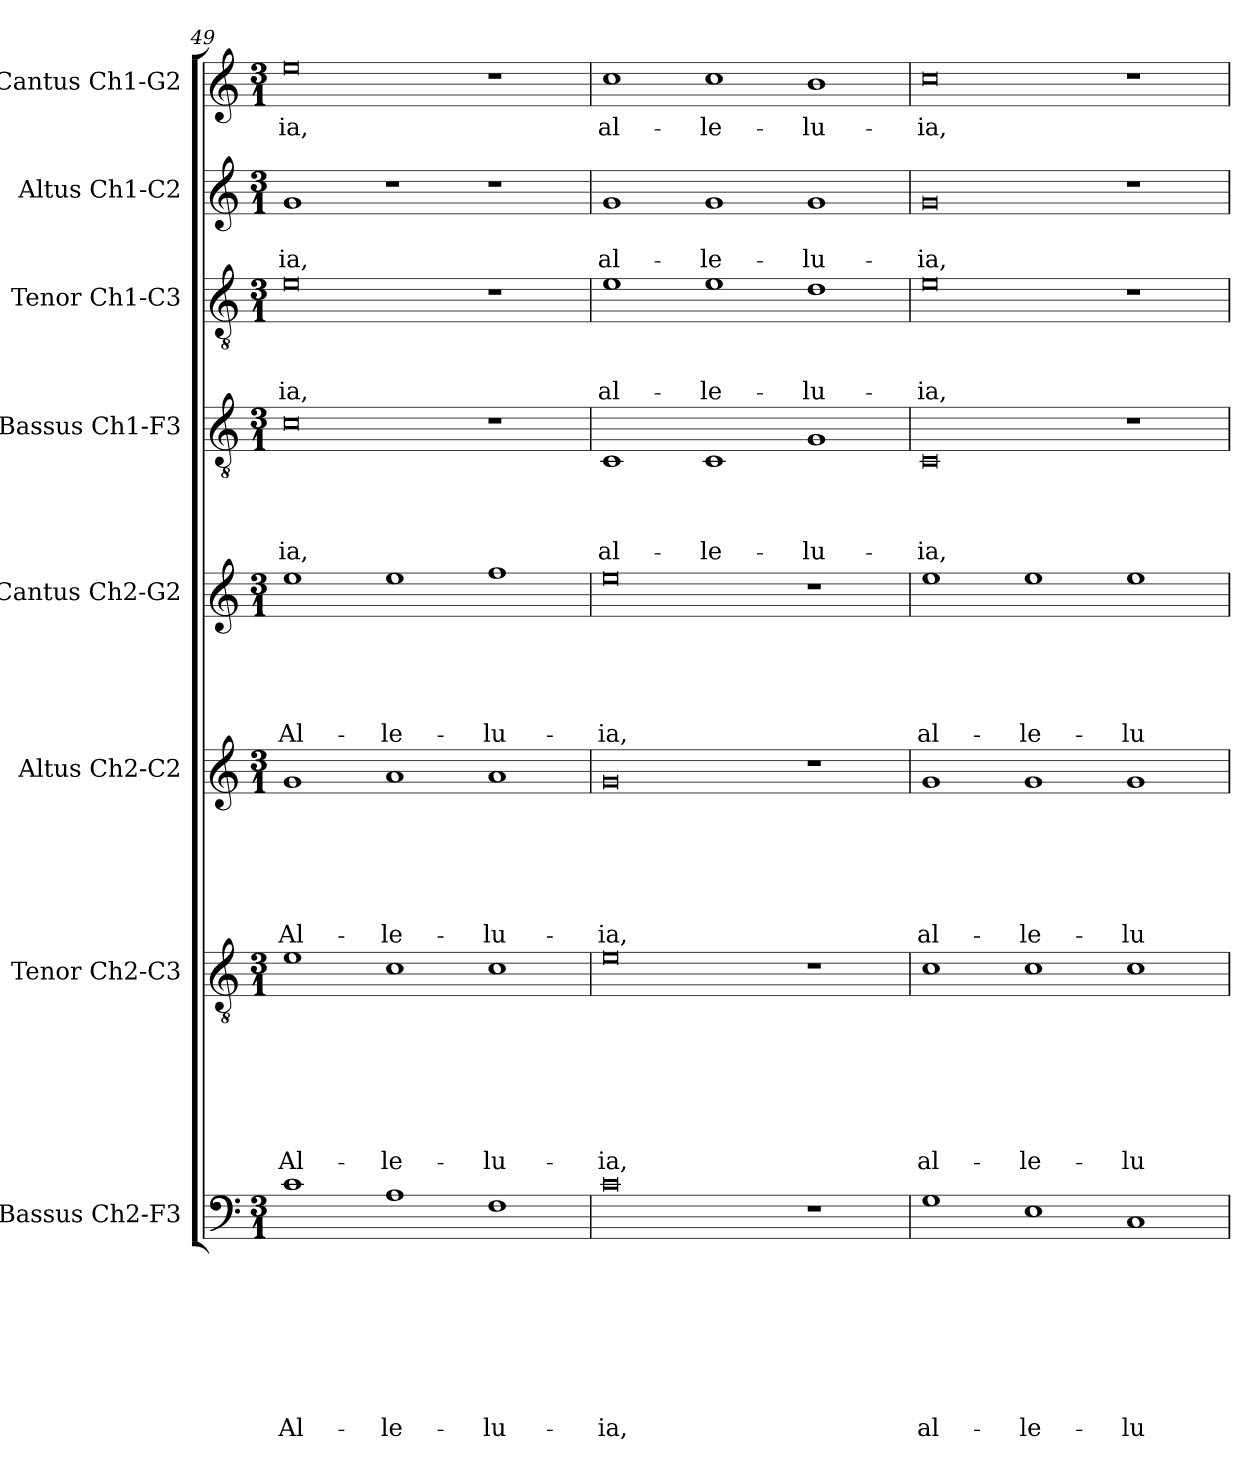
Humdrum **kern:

**kern	**text	**text	**text	**text	**text	**text	**text	**text	**kern	**text	**text	**text	**text	**text	**text	**text	**kern	**text	**text	**text	**text	**text	**text	**kern	**text	**text	**text	**text	**text	**kern	**text	**text	**text	**text	**kern	**text	**text	**text	**kern	**text	**text	**kern	**text
*part8	*part8	*part8	*part8	*part8	*part8	*part8	*part8	*part8	*part7	*part7	*part7	*part7	*part7	*part7	*part7	*part7	*part6	*part6	*part6	*part6	*part6	*part6	*part6	*part5	*part5	*part5	*part5	*part5	*part5	*part4	*part4	*part4	*part4	*part4	*part3	*part3	*part3	*part3	*part2	*part2	*part2	*part1	*part1
*staff8	*staff8	*staff8	*staff8	*staff8	*staff8	*staff8	*staff8	*staff8	*staff7	*staff7	*staff7	*staff7	*staff7	*staff7	*staff7	*staff7	*staff6	*staff6	*staff6	*staff6	*staff6	*staff6	*staff6	*staff5	*staff5	*staff5	*staff5	*staff5	*staff5	*staff4	*staff4	*staff4	*staff4	*staff4	*staff3	*staff3	*staff3	*staff3	*staff2	*staff2	*staff2	*staff1	*staff1
*I"Bassus Ch2-F3	*	*	*	*	*	*	*	*	*I"Tenor Ch2-C3	*	*	*	*	*	*	*	*I"Altus Ch2-C2	*	*	*	*	*	*	*I"Cantus Ch2-G2	*	*	*	*	*	*I"Bassus Ch1-F3	*	*	*	*	*I"Tenor Ch1-C3	*	*	*	*I"Altus Ch1-C2	*	*	*I"Cantus Ch1-G2	*
*I'B2	*	*	*	*	*	*	*	*	*I'T2	*	*	*	*	*	*	*	*I'A2	*	*	*	*	*	*	*I'C2	*	*	*	*	*	*I'B	*	*	*	*	*I'T	*	*	*	*I'A	*	*	*I'C	*
*clefF4	*	*	*	*	*	*	*	*	*clefGv2	*	*	*	*	*	*	*	*clefG2	*	*	*	*	*	*	*clefG2	*	*	*	*	*	*clefGv2	*	*	*	*	*clefGv2	*	*	*	*clefG2	*	*	*clefG2	*
*k[]	*	*	*	*	*	*	*	*	*k[]	*	*	*	*	*	*	*	*k[]	*	*	*	*	*	*	*k[]	*	*	*	*	*	*k[]	*	*	*	*	*k[]	*	*	*	*k[]	*	*	*k[]	*
*C:	*	*	*	*	*	*	*	*	*C:	*	*	*	*	*	*	*	*C:	*	*	*	*	*	*	*C:	*	*	*	*	*	*C:	*	*	*	*	*C:	*	*	*	*C:	*	*	*C:	*
*M3/1	*	*	*	*	*	*	*	*	*M3/1	*	*	*	*	*	*	*	*M3/1	*	*	*	*	*	*	*M3/1	*	*	*	*	*	*M3/1	*	*	*	*	*M3/1	*	*	*	*M3/1	*	*	*M3/1	*
=49	=49	=49	=49	=49	=49	=49	=49	=49	=49	=49	=49	=49	=49	=49	=49	=49	=49	=49	=49	=49	=49	=49	=49	=49	=49	=49	=49	=49	=49	=49	=49	=49	=49	=49	=49	=49	=49	=49	=49	=49	=49	=49	=49
!	!	!	!	!	!	!	!	!LO:LY:b	!	!	!	!	!	!	!	!LO:LY:b	!	!	!	!	!	!	!LO:LY:b	!	!	!	!	!	!LO:LY:b	!	!	!	!	!LO:LY:b	!	!	!	!LO:LY:b	!	!	!LO:LY:b	!	!LO:LY:b
1c	.	.	.	.	.	.	.	Al-	1e	.	.	.	.	.	.	Al-	1g	.	.	.	.	.	Al-	1ee	.	.	.	.	Al-	0c	.	.	.	-ia,	0e	.	.	-ia,	1g	.	-ia,	0ee	-ia,
!	!	!	!	!	!	!	!	!LO:LY:b	!	!	!	!	!	!	!	!LO:LY:b	!	!	!	!	!	!	!LO:LY:b	!	!	!	!	!	!LO:LY:b	!	!	!	!	!	!	!	!	!	!	!	!	!	!
1A	.	.	.	.	.	.	.	-le-	1c	.	.	.	.	.	.	-le-	1a	.	.	.	.	.	-le-	1ee	.	.	.	.	-le-	.	.	.	.	.	.	.	.	.	1r	.	.	.	.
!	!	!	!	!	!	!	!	!LO:LY:b	!	!	!	!	!	!	!	!LO:LY:b	!	!	!	!	!	!	!LO:LY:b	!	!	!	!	!	!LO:LY:b	!	!	!	!	!	!	!	!	!	!	!	!	!	!
1F	.	.	.	.	.	.	.	-lu-	1c	.	.	.	.	.	.	-lu-	1a	.	.	.	.	.	-lu-	1ff	.	.	.	.	-lu-	1r	.	.	.	.	1r	.	.	.	1r	.	.	1r	.
=50	=50	=50	=50	=50	=50	=50	=50	=50	=50	=50	=50	=50	=50	=50	=50	=50	=50	=50	=50	=50	=50	=50	=50	=50	=50	=50	=50	=50	=50	=50	=50	=50	=50	=50	=50	=50	=50	=50	=50	=50	=50	=50	=50
!	!	!	!	!	!	!	!	!LO:LY:b	!	!	!	!	!	!	!	!LO:LY:b	!	!	!	!	!	!	!LO:LY:b	!	!	!	!	!	!LO:LY:b	!	!	!	!	!LO:LY:b	!	!	!	!LO:LY:b	!	!	!LO:LY:b	!	!LO:LY:b
0c	.	.	.	.	.	.	.	-ia,	0e	.	.	.	.	.	.	-ia,	0g	.	.	.	.	.	-ia,	0ee	.	.	.	.	-ia,	1C	.	.	.	al-	1e	.	.	al-	1g	.	al-	1cc	al-
!	!	!	!	!	!	!	!	!	!	!	!	!	!	!	!	!	!	!	!	!	!	!	!	!	!	!	!	!	!	!	!	!	!	!LO:LY:b	!	!	!	!LO:LY:b	!	!	!LO:LY:b	!	!LO:LY:b
.	.	.	.	.	.	.	.	.	.	.	.	.	.	.	.	.	.	.	.	.	.	.	.	.	.	.	.	.	.	1C	.	.	.	-le-	1e	.	.	-le-	1g	.	-le-	1cc	-le-
!	!	!	!	!	!	!	!	!	!	!	!	!	!	!	!	!	!	!	!	!	!	!	!	!	!	!	!	!	!	!	!	!	!	!LO:LY:b	!	!	!	!LO:LY:b	!	!	!LO:LY:b	!	!LO:LY:b
1r	.	.	.	.	.	.	.	.	1r	.	.	.	.	.	.	.	1r	.	.	.	.	.	.	1r	.	.	.	.	.	1G	.	.	.	-lu-	1d	.	.	-lu-	1g	.	-lu-	1b	-lu-
=51	=51	=51	=51	=51	=51	=51	=51	=51	=51	=51	=51	=51	=51	=51	=51	=51	=51	=51	=51	=51	=51	=51	=51	=51	=51	=51	=51	=51	=51	=51	=51	=51	=51	=51	=51	=51	=51	=51	=51	=51	=51	=51	=51
!	!	!	!	!	!	!	!	!LO:LY:b	!	!	!	!	!	!	!	!LO:LY:b	!	!	!	!	!	!	!LO:LY:b	!	!	!	!	!	!LO:LY:b	!	!	!	!	!LO:LY:b	!	!	!	!LO:LY:b	!	!	!LO:LY:b	!	!LO:LY:b
1G	.	.	.	.	.	.	.	al-	1c	.	.	.	.	.	.	al-	1g	.	.	.	.	.	al-	1ee	.	.	.	.	al-	0C	.	.	.	-ia,	0e	.	.	-ia,	0g	.	-ia,	0cc	-ia,
!	!	!	!	!	!	!	!	!LO:LY:b	!	!	!	!	!	!	!	!LO:LY:b	!	!	!	!	!	!	!LO:LY:b	!	!	!	!	!	!LO:LY:b	!	!	!	!	!	!	!	!	!	!	!	!	!	!
1E	.	.	.	.	.	.	.	-le-	1c	.	.	.	.	.	.	-le-	1g	.	.	.	.	.	-le-	1ee	.	.	.	.	-le-	.	.	.	.	.	.	.	.	.	.	.	.	.	.
!	!	!	!	!	!	!	!	!LO:LY:b	!	!	!	!	!	!	!	!LO:LY:b	!	!	!	!	!	!	!LO:LY:b	!	!	!	!	!	!LO:LY:b	!	!	!	!	!	!	!	!	!	!	!	!	!	!
1C	.	.	.	.	.	.	.	-lu-	1c	.	.	.	.	.	.	-lu-	1g	.	.	.	.	.	-lu-	1ee	.	.	.	.	-lu-	1r	.	.	.	.	1r	.	.	.	1r	.	.	1r	.
=	=	=	=	=	=	=	=	=	=	=	=	=	=	=	=	=	=	=	=	=	=	=	=	=	=	=	=	=	=	=	=	=	=	=	=	=	=	=	=	=	=	=	=
*-	*-	*-	*-	*-	*-	*-	*-	*-	*-	*-	*-	*-	*-	*-	*-	*-	*-	*-	*-	*-	*-	*-	*-	*-	*-	*-	*-	*-	*-	*-	*-	*-	*-	*-	*-	*-	*-	*-	*-	*-	*-	*-	*-
